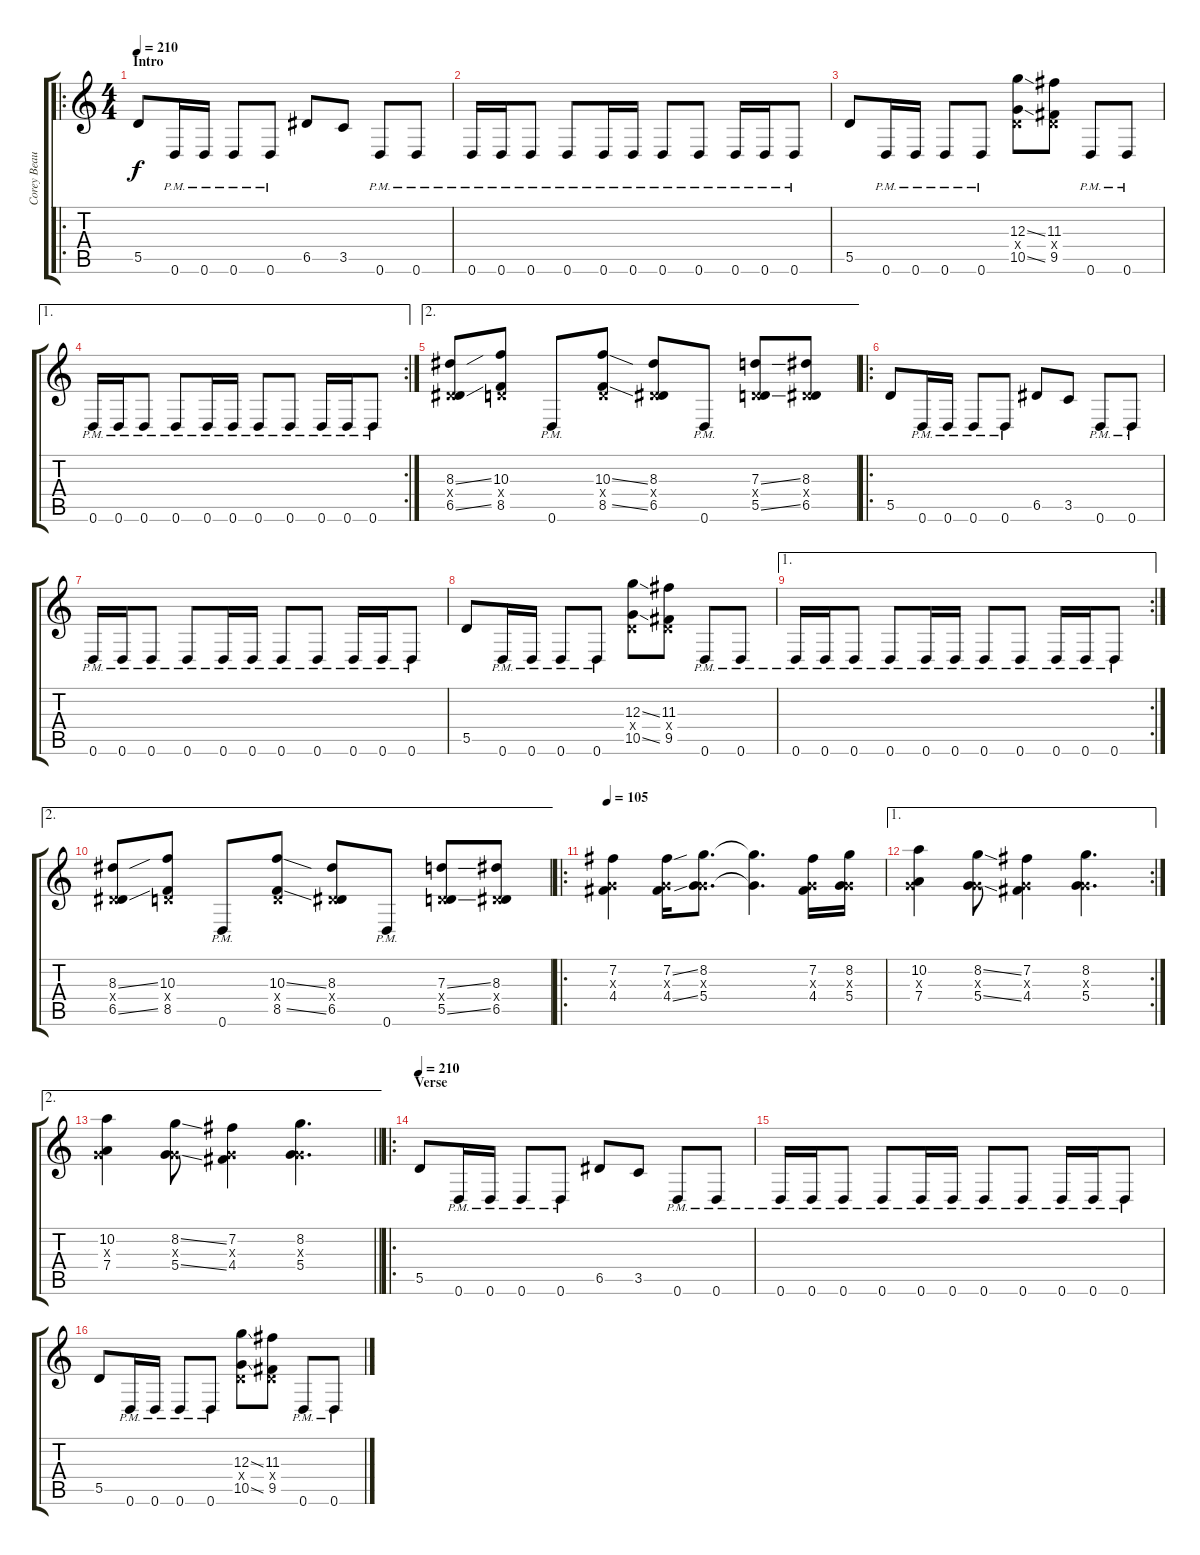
\track ("Corey Beaulieu" "Corey Beau") {instrument distortionguitar}
\staff {score tabs}
\tuning (E4 B3 G3 D3 A2 D2) {hide}
\ro
\ts (4 4)
\section ("" "Intro")
\tempo 210
\clef g2
\ks c
5.5.8{dy f instrument distortionguitar} 0.6{pm}.16 0.6{pm}.16 0.6{pm}.8 0.6{pm}.8 6.5.8 3.5.8 0.6{pm}.8 0.6{pm}.8 |
0.6{pm}.16 0.6{pm}.16 0.6{pm}.8 0.6{pm}.8 0.6{pm}.16 0.6{pm}.16 0.6{pm}.8 0.6{pm}.8 0.6{pm}.16 0.6{pm}.16 0.6{pm}.8 |
5.5.8 0.6{pm}.16 0.6{pm}.16 0.6{pm}.8 0.6{pm}.8 (12.3{ss} 0.4{x} 10.5{ss}).8 (11.3 0.4{x} 9.5).8 0.6{pm}.8 0.6{pm}.8 |
\ae 1
\rc 2
0.6{pm}.16 0.6{pm}.16 0.6{pm}.8 0.6{pm}.8 0.6{pm}.16 0.6{pm}.16 0.6{pm}.8 0.6{pm}.8 0.6{pm}.16 0.6{pm}.16 0.6{pm}.8 |
\ae 2
(8.3{ss} 0.4{x} 6.5{ss}).8 (10.3 0.4{x} 8.5).8 0.6{pm}.8 (10.3{ss} 0.4{x} 8.5{ss}).8 (8.3 0.4{x} 6.5).8 0.6{pm}.8 (7.3{ss} 0.4{x} 5.5{ss}).8 (8.3 0.4{x} 6.5).8 |
\ro
5.5.8 0.6{pm}.16 0.6{pm}.16 0.6{pm}.8 0.6{pm}.8 6.5.8 3.5.8 0.6{pm}.8 0.6{pm}.8 |
0.6{pm}.16 0.6{pm}.16 0.6{pm}.8 0.6{pm}.8 0.6{pm}.16 0.6{pm}.16 0.6{pm}.8 0.6{pm}.8 0.6{pm}.16 0.6{pm}.16 0.6{pm}.8 |
5.5.8 0.6{pm}.16 0.6{pm}.16 0.6{pm}.8 0.6{pm}.8 (12.3{ss} 0.4{x} 10.5{ss}).8 (11.3 0.4{x} 9.5).8 0.6{pm}.8 0.6{pm}.8 |
\ae 1
\rc 2
0.6{pm}.16 0.6{pm}.16 0.6{pm}.8 0.6{pm}.8 0.6{pm}.16 0.6{pm}.16 0.6{pm}.8 0.6{pm}.8 0.6{pm}.16 0.6{pm}.16 0.6{pm}.8 |
\ae 2
(8.3{ss} 0.4{x} 6.5{ss}).8 (10.3 0.4{x} 8.5).8 0.6{pm}.8 (10.3{ss} 0.4{x} 8.5{ss}).8 (8.3 0.4{x} 6.5).8 0.6{pm}.8 (7.3{ss} 0.4{x} 5.5{ss}).8 (8.3 0.4{x} 6.5).8 |
\ro
\tempo 105
(7.2 0.3{x} 4.4).4 (7.2{ss} 0.3{x} 4.4{ss}).16 (8.2 0.3{x} 5.4).8{d} (8.2{t} 5.4{t}).4{d} (7.2 0.3{x} 4.4).16 (8.2 0.3{x} 5.4).16 |
\ae 1
\rc 2
(10.2 0.3{x} 7.4).4 (8.2{ss} 0.3{x} 5.4{ss}).8 (7.2 0.3{x} 4.4).4 (8.2 0.3{x} 5.4).4{d} |
\ae 2
\barLineRight lightlight
(10.2 0.3{x} 7.4).4 (8.2{ss} 0.3{x} 5.4{ss}).8 (7.2 0.3{x} 4.4).4 (8.2 0.3{x} 5.4).4{d} |
\ro
\section ("" "Verse")
\tempo 210
5.5.8 0.6{pm}.16 0.6{pm}.16 0.6{pm}.8 0.6{pm}.8 6.5.8 3.5.8 0.6{pm}.8 0.6{pm}.8 |
0.6{pm}.16 0.6{pm}.16 0.6{pm}.8 0.6{pm}.8 0.6{pm}.16 0.6{pm}.16 0.6{pm}.8 0.6{pm}.8 0.6{pm}.16 0.6{pm}.16 0.6{pm}.8 |
5.5.8 0.6{pm}.16 0.6{pm}.16 0.6{pm}.8 0.6{pm}.8 (12.3{ss} 0.4{x} 10.5{ss}).8 (11.3 0.4{x} 9.5).8 0.6{pm}.8 0.6{pm}.8
